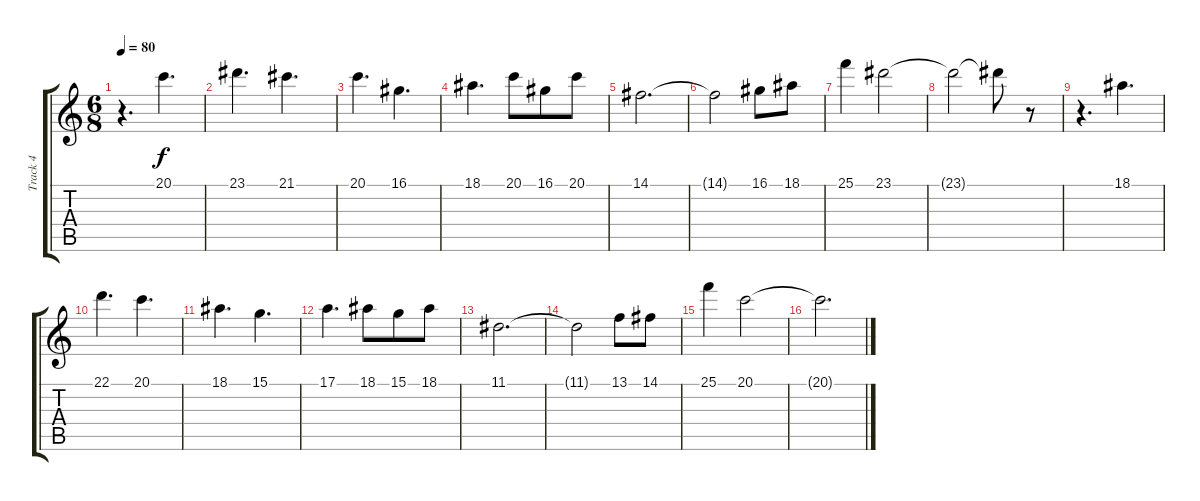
\track ("Track 4" "Track 4") {instrument stringensemble1}
\staff {score tabs}
\tuning (E4 B3 G3 D3 A2 E2) {hide}
\ts (6 8)
\tempo 80
\clef g2
\ks c
r.4{d dy f} 20.1.4{d} |
23.1.4{d} 21.1.4{d} |
20.1.4{d} 16.1.4{d} |
18.1.4{d} 20.1.8 16.1.8 20.1.8 |
14.1.2{d} |
14.1{t}.2 16.1.8 18.1.8 |
25.1.4 23.1.2 |
23.1{t}.2 23.1{t}.8 r.8 |
r.4{d} 18.1.4{d} |
22.1.4{d} 20.1.4{d} |
18.1.4{d} 15.1.4{d} |
17.1.4{d} 18.1.8 15.1.8 18.1.8 |
11.1.2{d} |
11.1{t}.2 13.1.8 14.1.8 |
25.1.4 20.1.2 |
20.1{t}.2{d volume 6}
